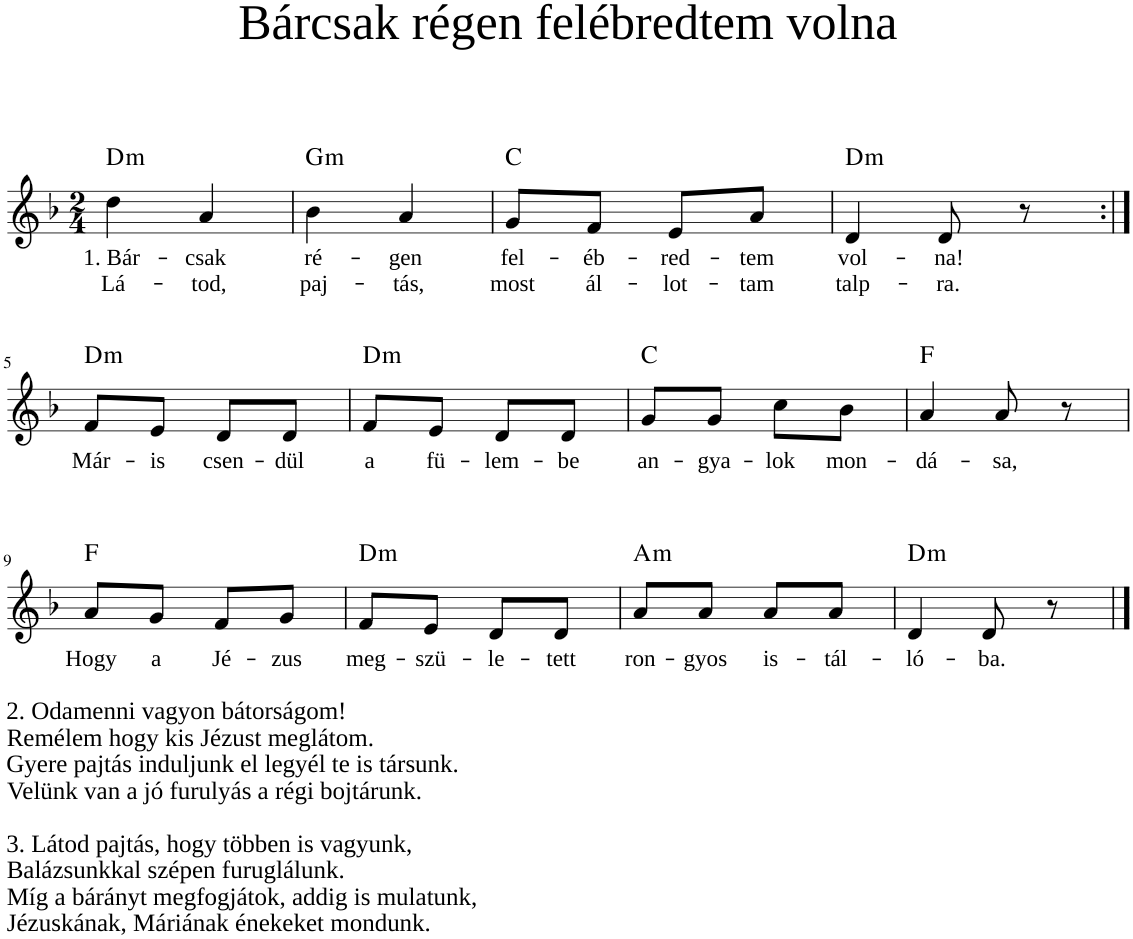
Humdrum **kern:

**kern	**text	**text	**harte
*part1	*part1	*part1	*part1
*staff1	*staff1	*staff1	*
*I"Voice	*	*	*
*clefG2	*	*	*
*k[b-]	*	*	*
*M2/4	*	*	*
=1	=1	=1	=1
!	!LO:LY:b	!LO:LY:b	!LO:H:kt=m
4dd\	1. Bár-	Lá-	D:min
!	!LO:LY:b	!LO:LY:b	!
4a/	-csak	-tod,	.
=2	=2	=2	=2
!	!LO:LY:b	!LO:LY:b	!LO:H:kt=m
4b-\	ré-	paj-	G:min
!	!LO:LY:b	!LO:LY:b	!
4a/	-gen	-tás,	.
=3	=3	=3	=3
!	!LO:LY:b	!LO:LY:b	!
8g/L	fel-	most	C:maj
!	!LO:LY:b	!LO:LY:b	!
8f/J	-éb-	ál-	.
!	!LO:LY:b	!LO:LY:b	!
8e/L	-red-	-lot-	.
!	!LO:LY:b	!LO:LY:b	!
8a/J	-tem	-tam	.
=4	=4	=4	=4
!	!LO:LY:b	!LO:LY:b	!LO:H:kt=m
4d/	vol-	talp-	D:min
!	!LO:LY:b	!LO:LY:b	!
8d/	-na!	-ra.	.
8r	.	.	.
!!LO:LB:g=z
=5:|!	=5:|!	=5:|!	=5:|!
!	!LO:LY:b	!	!LO:H:kt=m
8f/L	Már-	.	D:min
!	!LO:LY:b	!	!
8e/J	-is	.	.
!	!LO:LY:b	!	!
8d/L	csen-	.	.
!	!LO:LY:b	!	!
8d/J	-dül	.	.
=6	=6	=6	=6
!	!LO:LY:b	!	!LO:H:kt=m
8f/L	a	.	D:min
!	!LO:LY:b	!	!
8e/J	fü-	.	.
!	!LO:LY:b	!	!
8d/L	-lem-	.	.
!	!LO:LY:b	!	!
8d/J	-be	.	.
=7	=7	=7	=7
!	!LO:LY:b	!	!
8g/L	an-	.	C:maj
!	!LO:LY:b	!	!
8g/J	-gya-	.	.
!	!LO:LY:b	!	!
8cc\L	-lok	.	.
!	!LO:LY:b	!	!
8b-\J	mon-	.	.
=8	=8	=8	=8
!	!LO:LY:b	!	!
4a/	-dá-	.	F:maj
!	!LO:LY:b	!	!
8a/	-sa,	.	.
8r	.	.	.
!!LO:LB:g=z
=9	=9	=9	=9
!	!LO:LY:b	!	!
8a/L	Hogy	.	F:maj
!	!LO:LY:b	!	!
8g/J	a	.	.
!	!LO:LY:b	!	!
8f/L	Jé-	.	.
!	!LO:LY:b	!	!
8g/J	-zus	.	.
=10	=10	=10	=10
!	!LO:LY:b	!	!LO:H:kt=m
8f/L	meg-	.	D:min
!	!LO:LY:b	!	!
8e/J	-szü-	.	.
!	!LO:LY:b	!	!
8d/L	-le-	.	.
!	!LO:LY:b	!	!
8d/J	-tett	.	.
=11	=11	=11	=11
!	!LO:LY:b	!	!LO:H:kt=m
8a/L	ron-	.	A:min
!	!LO:LY:b	!	!
8a/J	-gyos	.	.
!	!LO:LY:b	!	!
8a/L	is-	.	.
!	!LO:LY:b	!	!
8a/J	-tál-	.	.
=12	=12	=12	=12
!	!LO:LY:b	!	!LO:H:kt=m
4d/	-ló-	.	D:min
!	!LO:LY:b	!	!
8d/	-ba.	.	.
8r	.	.	.
==	==	==	==
*-	*-	*-	*-
